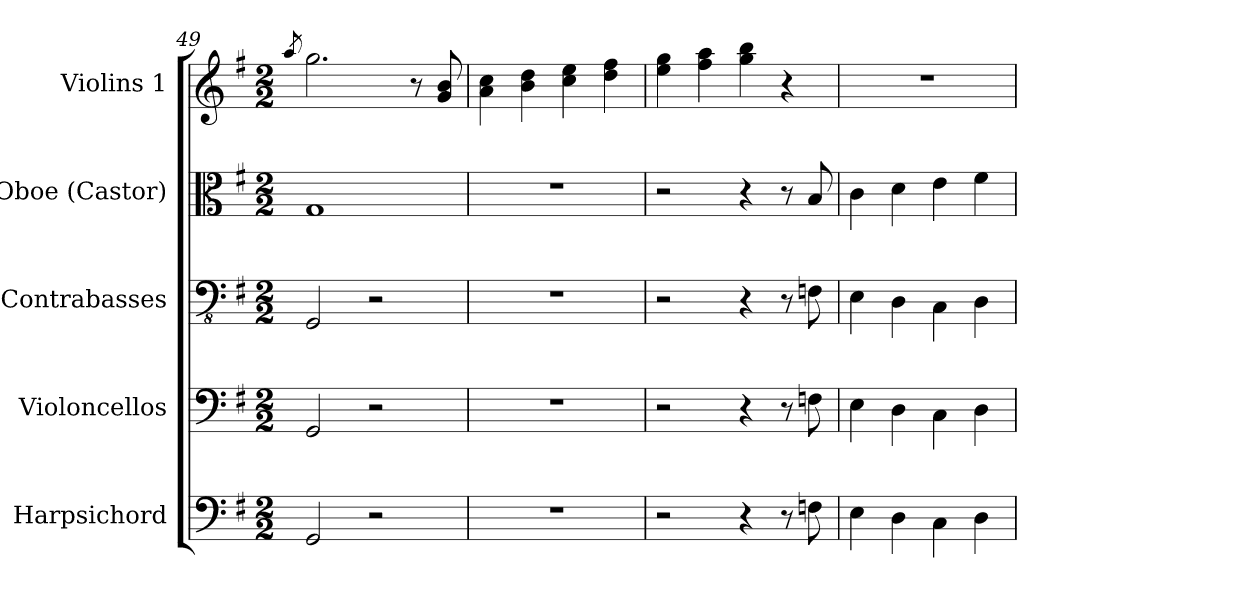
**kern	**kern	**kern	**kern	**kern
*part5	*part4	*part3	*part2	*part1
*staff5	*staff4	*staff3	*staff2	*staff1
*I"Harpsichord	*I"Violoncellos	*I"Contrabasses	*I"Oboe (Castor)	*I"Violins 1
*I'Hch.	*I'Vlcs.	*I'Cbs.	*I'Ob.	*I'Vlns. 1
!!LO:LB:g=z
*clefF4	*clefF4	*clefFv4	*clefC3	*clefG2
*k[f#]	*k[f#]	*k[f#]	*k[f#]	*k[f#]
*G:	*G:	*G:	*G:	*G:
*M2/2	*M2/2	*M2/2	*M2/2	*M2/2
=49	=49	=49	=49	=49
.	.	.	.	8qaa/
2GG/	2GG/	2GGG/	1G	2.gg\
2r	2r	2r	.	.
.	.	.	.	8r
.	.	.	.	8g/ 8b/
=50	=50	=50	=50	=50
1r	1r	1r	1r	4a\ 4cc\
.	.	.	.	4b\ 4dd\
.	.	.	.	4cc\ 4ee\
.	.	.	.	4dd\ 4ff#\
=51	=51	=51	=51	=51
2r	2r	2r	2r	4ee\ 4gg\
.	.	.	.	4ff#\ 4aa\
4r	4r	4r	4r	4gg\ 4bb\
8r	8r	8r	8r	4r
8Fn\	8Fn\	8FFn\	8B/	.
=52	=52	=52	=52	=52
4E\	4E\	4EE\	4c\	1r
4D\	4D\	4DD\	4d\	.
4C\	4C\	4CC\	4e\	.
4D\	4D\	4DD\	4f#\	.
=	=	=	=	=
*-	*-	*-	*-	*-
